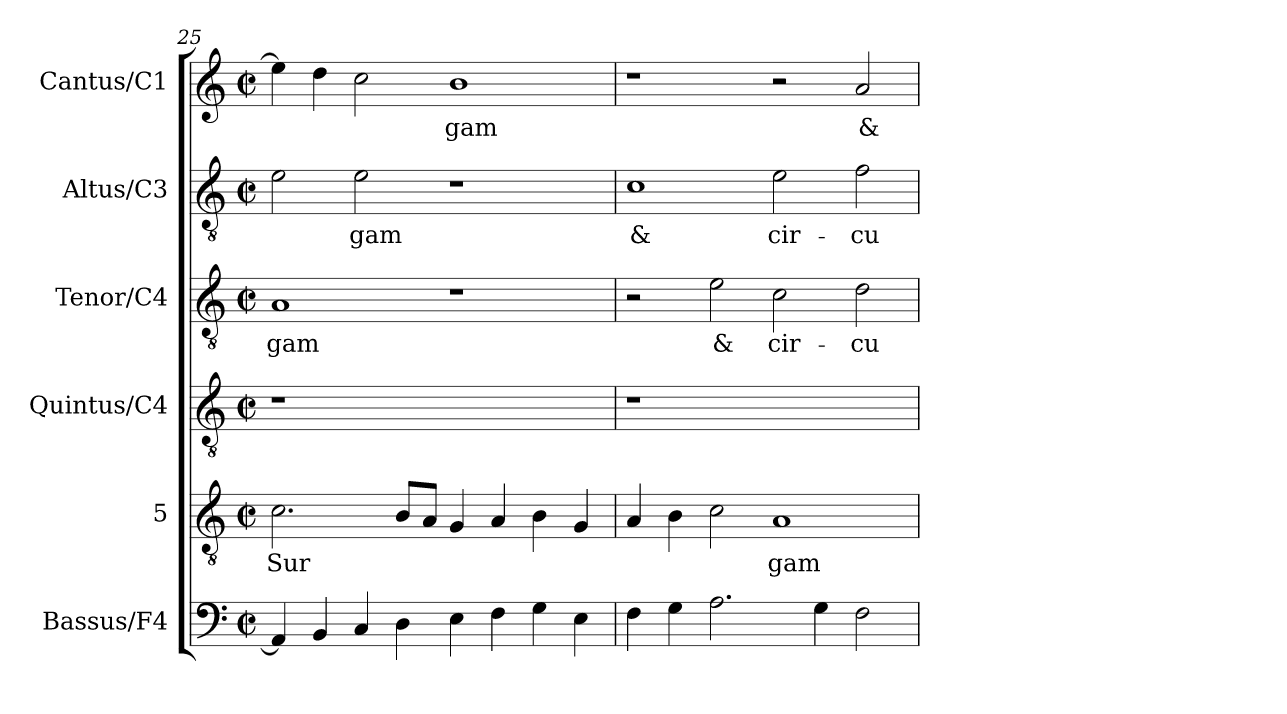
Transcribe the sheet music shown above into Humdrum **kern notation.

**kern	**text	**kern	**text	**kern	**kern	**text	**kern	**text	**kern	**text
*part6	*part6	*part5	*part5	*part4	*part3	*part3	*part2	*part2	*part1	*part1
*staff6	*staff6	*staff5	*staff5	*staff4	*staff3	*staff3	*staff2	*staff2	*staff1	*staff1
*I"Bassus/F4	*	*I"5	*	*I"Quintus/C4	*I"Tenor/C4	*	*I"Altus/C3	*	*I"Cantus/C1	*
*I'B	*	*	*	*	*I'T	*	*I'A	*	*I'C	*
*clefF4	*	*clefGv2	*	*clefGv2	*clefGv2	*	*clefGv2	*	*clefG2	*
*k[]	*	*k[]	*	*k[]	*k[]	*	*k[]	*	*k[]	*
*C:	*	*C:	*	*C:	*C:	*	*C:	*	*C:	*
*M2/2	*	*M2/2	*	*M2/2	*M2/2	*	*M2/2	*	*M2/2	*
*met(c|)	*	*met(c|)	*	*met(c|)	*met(c|)	*	*met(c|)	*	*met(c|)	*
=25	=25	=25	=25	=25	=25	=25	=25	=25	=25	=25
!	!LO:LY:b:cj	!	!LO:LY:b:cj	!	!	!LO:LY:b:cj	!	!LO:LY:b:cj	!	!LO:LY:b:cj
4AA/]	--	2.c\	Sur-	1r	1A	-gam	2e\	--	4ee\]	--
!	!LO:LY:b:cj	!	!	!	!	!	!	!	!	!LO:LY:b:cj
4BB/	--	.	.	.	.	.	.	.	4dd\	--
!	!LO:LY:b:cj	!	!	!	!	!	!	!LO:LY:b:cj	!	!LO:LY:b:cj
4C/	--	.	.	.	.	.	2e\	-gam	2cc\	--
!	!LO:LY:b:cj	!	!LO:LY:b:cj	!	!	!	!	!	!	!
4D\	--	8B/L	--	.	.	.	.	.	.	.
!	!	!	!LO:LY:b:cj	!	!	!	!	!	!	!
.	.	8A/J	--	.	.	.	.	.	.	.
!	!LO:LY:b:cj	!	!LO:LY:b:cj	!	!	!	!	!	!	!LO:LY:b:cj
4E\	--	4G/	--	1ryy	1r	.	1r	.	1b	-gam
!	!LO:LY:b:cj	!	!LO:LY:b:cj	!	!	!	!	!	!	!
4F\	--	4A/	--	.	.	.	.	.	.	.
!	!LO:LY:b:cj	!	!LO:LY:b:cj	!	!	!	!	!	!	!
4G\	--	4B\	--	.	.	.	.	.	.	.
!	!LO:LY:b:cj	!	!LO:LY:b:cj	!	!	!	!	!	!	!
4E\	--	4G/	--	.	.	.	.	.	.	.
=26	=26	=26	=26	=26	=26	=26	=26	=26	=26	=26
!	!LO:LY:b:cj	!	!LO:LY:b:cj	!	!	!	!	!LO:LY:b:cj	!	!
4F\	--	4A/	--	1r	2r	.	1c	&	1r	.
!	!LO:LY:b:cj	!	!LO:LY:b:cj	!	!	!	!	!	!	!
4G\	--	4B\	--	.	.	.	.	.	.	.
!	!LO:LY:b:cj	!	!LO:LY:b:cj	!	!	!LO:LY:b:cj	!	!	!	!
2.A\	--	2c\	--	.	2e\	&	.	.	.	.
!	!	!	!LO:LY:b:cj	!	!	!LO:LY:b:cj	!	!LO:LY:b:cj	!	!
.	.	1A	-gam	1ryy	2c\	cir-	2e\	cir-	2r	.
!	!LO:LY:b:cj	!	!	!	!	!	!	!	!	!
4G\	--	.	.	.	.	.	.	.	.	.
!	!LO:LY:b:cj	!	!	!	!	!LO:LY:b:cj	!	!LO:LY:b:cj	!	!LO:LY:b:cj
2F\	--	.	.	.	2d\	-cu-	2f\	-cu-	2a/	&
=	=	=	=	=	=	=	=	=	=	=
*-	*-	*-	*-	*-	*-	*-	*-	*-	*-	*-
